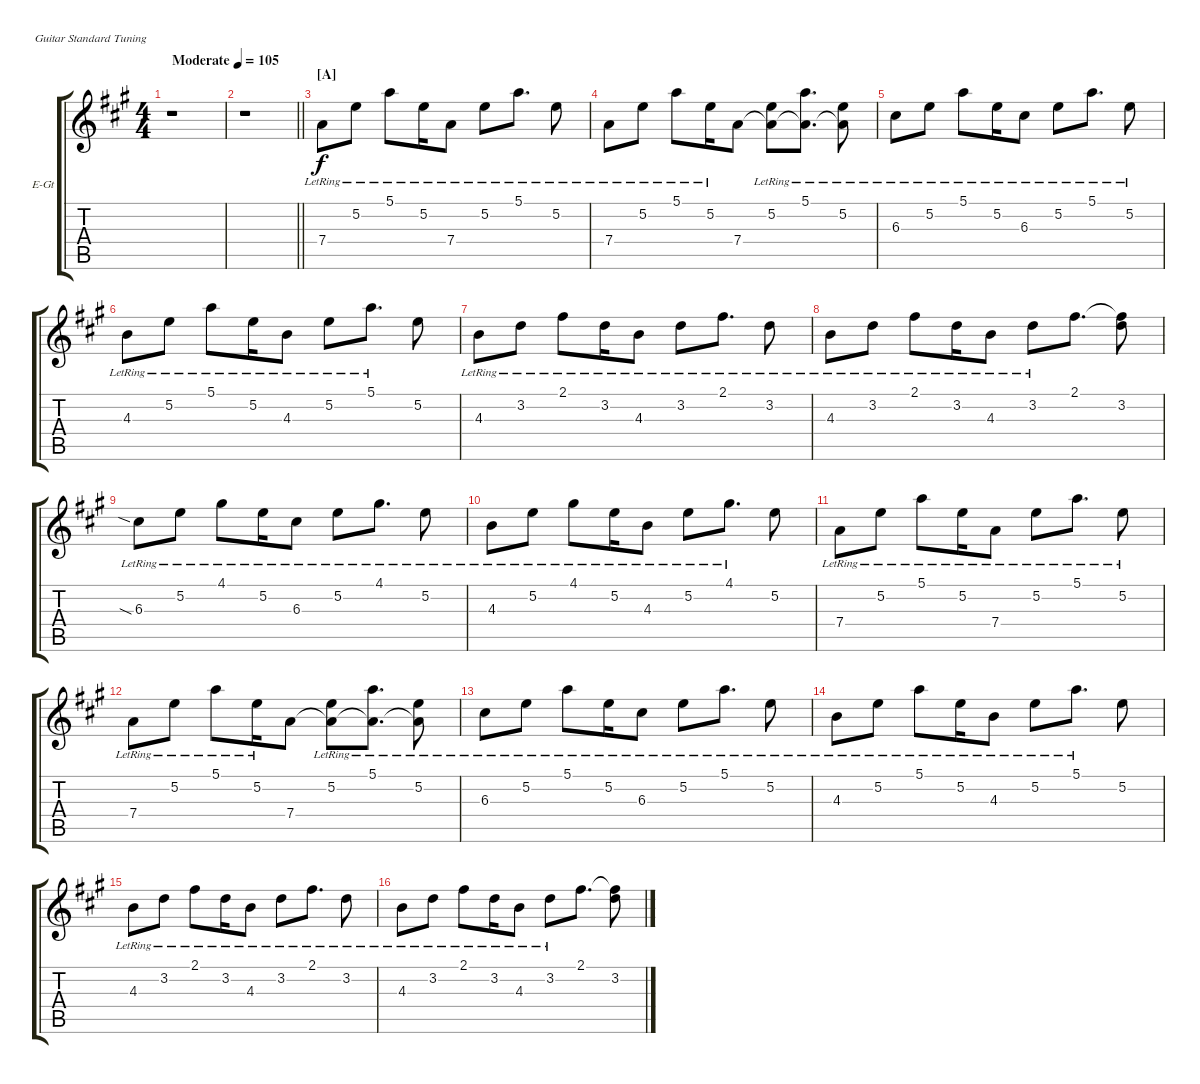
\bracketExtendMode groupsimilarinstruments
\firstSystemTrackNameOrientation horizontal
\otherSystemsTrackNameOrientation horizontal
\track ("Nick Valensi" "E-Gt") {instrument overdrivenguitar}
\staff {score tabs}
\tuning (E4 B3 G3 D3 A2 E2)
\ts (4 4)
\beaming (8 2 2 2 2)
\tempo (105 "Moderate")
\clef g2
\ks a
r.1{dy f instrument overdrivenguitar} |
\barLineRight lightlight
r.1 |
\section ("A" "")
7.4{lr}.8 5.2{lr}.8 5.1{lr}.8 5.2{lr}.16 7.4{lr}.8 5.2{lr}.8 5.1{lr}.8{d} 5.2{lr}.8 |
7.4{lr}.8 5.2{lr}.8 5.1{lr}.8 5.2{lr}.16 7.4.8 (5.2{lr} 7.4{lr t}).8 (5.1{lr} 7.4{lr t}).8{d} (5.2{lr} 7.4{lr t}).8 |
6.3{lr}.8 5.2{lr}.8 5.1{lr}.8 5.2{lr}.16 6.3{lr}.8 5.2{lr}.8 5.1{lr}.8{d} 5.2{lr}.8 |
4.3{lr}.8 5.2{lr}.8 5.1{lr}.8 5.2{lr}.16 4.3{lr}.8 5.2{lr}.8 5.1{lr}.8{d} 5.2.8 |
4.3{lr}.8 3.2{lr}.8 2.1{lr}.8 3.2{lr}.16 4.3{lr}.8 3.2{lr}.8 2.1{lr}.8{d} 3.2{lr}.8 |
4.3{lr}.8 3.2{lr}.8 2.1{lr}.8 3.2{lr}.16 4.3{lr}.8 3.2{lr}.8 2.1.8{d} (3.2 2.1{t}).8 |
6.3{sia lr}.8 5.2{lr}.8 4.1{lr}.8 5.2{lr}.16 6.3{lr}.8 5.2{lr}.8 4.1{lr}.8{d} 5.2{lr}.8 |
4.3{lr}.8 5.2{lr}.8 4.1{lr}.8 5.2{lr}.16 4.3{lr}.8 5.2{lr}.8 4.1{lr}.8{d} 5.2.8 |
7.4{lr}.8 5.2{lr}.8 5.1{lr}.8 5.2{lr}.16 7.4{lr}.8 5.2{lr}.8 5.1{lr}.8{d} 5.2{lr}.8 |
7.4{lr}.8 5.2{lr}.8 5.1{lr}.8 5.2{lr}.16 7.4.8 (5.2{lr} 7.4{lr t}).8 (5.1{lr} 7.4{lr t}).8{d} (5.2{lr} 7.4{lr t}).8 |
6.3{lr}.8 5.2{lr}.8 5.1{lr}.8 5.2{lr}.16 6.3{lr}.8 5.2{lr}.8 5.1{lr}.8{d} 5.2{lr}.8 |
4.3{lr}.8 5.2{lr}.8 5.1{lr}.8 5.2{lr}.16 4.3{lr}.8 5.2{lr}.8 5.1{lr}.8{d} 5.2.8 |
4.3{lr}.8 3.2{lr}.8 2.1{lr}.8 3.2{lr}.16 4.3{lr}.8 3.2{lr}.8 2.1{lr}.8{d} 3.2{lr}.8 |
4.3{lr}.8 3.2{lr}.8 2.1{lr}.8 3.2{lr}.16 4.3{lr}.8 3.2{lr}.8 2.1.8{d} (3.2 2.1{t}).8
